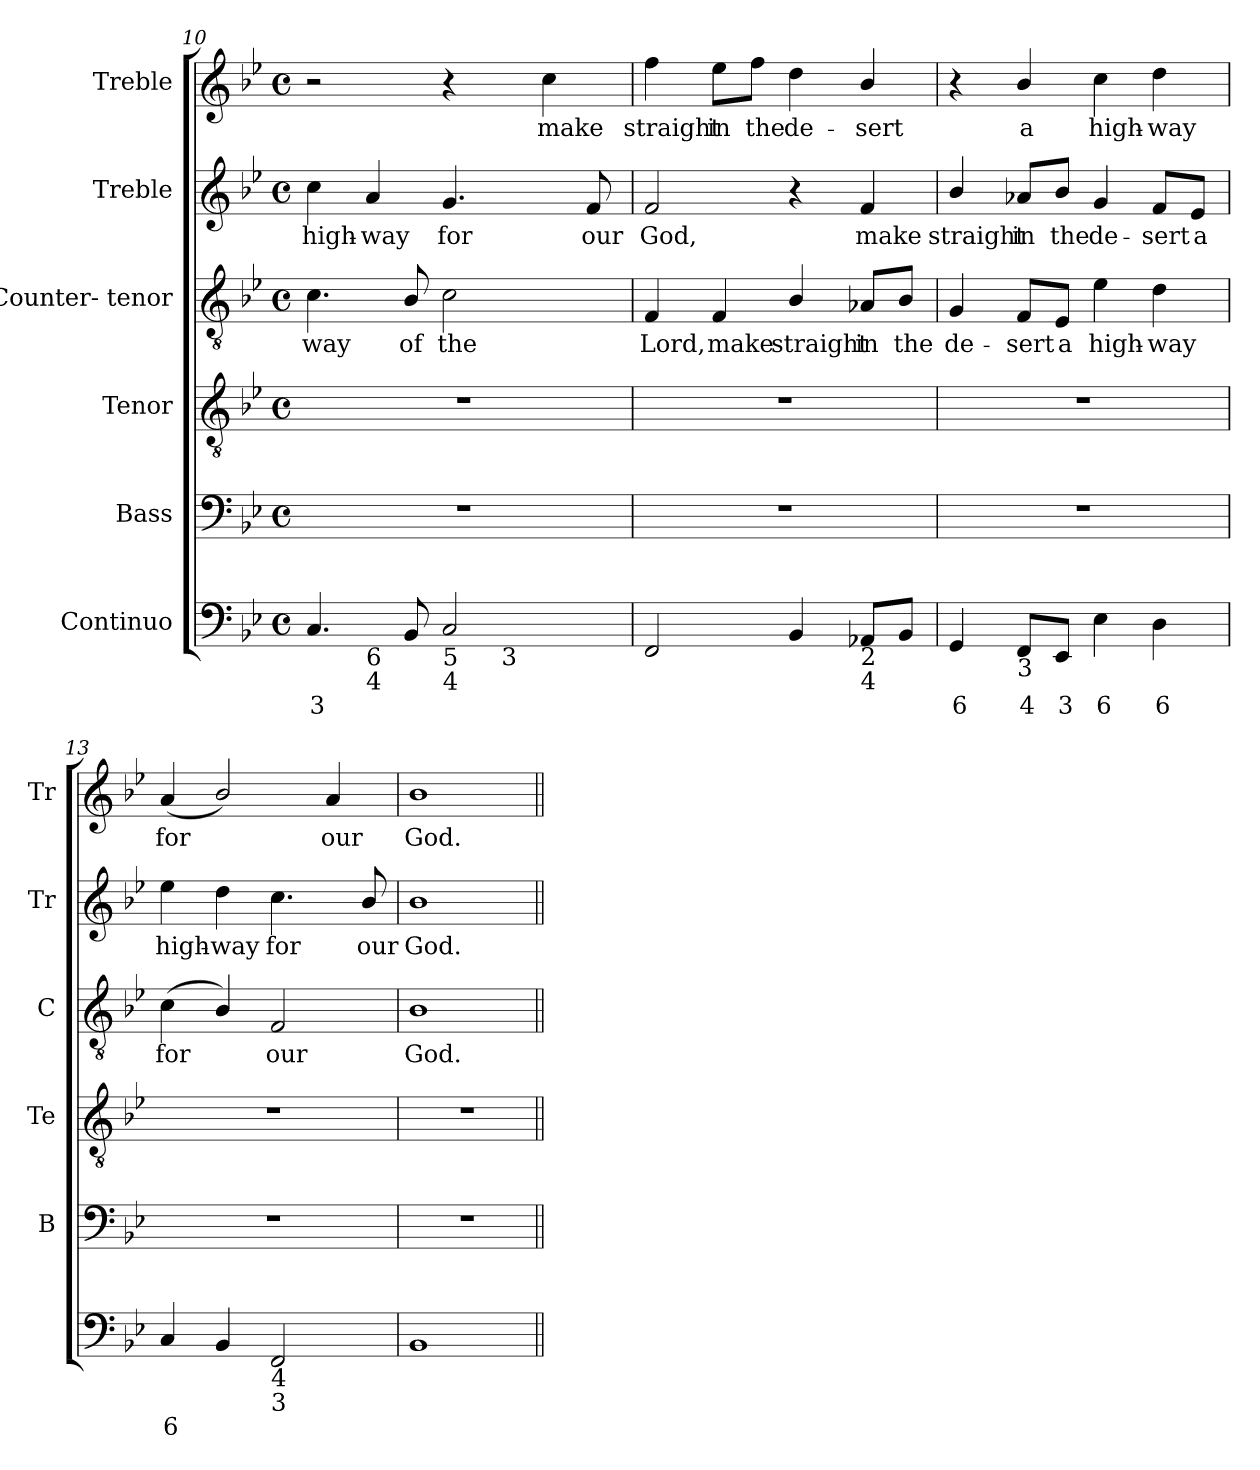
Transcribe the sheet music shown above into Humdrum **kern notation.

**kern	**text	**kern	**kern	**kern	**text	**kern	**text	**kern	**text
*part6	*part6	*part5	*part4	*part3	*part3	*part2	*part2	*part1	*part1
*staff6	*staff6	*staff5	*staff4	*staff3	*staff3	*staff2	*staff2	*staff1	*staff1
*I"Continuo	*	*I"Bass	*I"Tenor	*I"Counter- tenor	*	*I"Treble	*	*I"Treble	*
*	*	*I'B	*I'Te	*I'C	*	*I'Tr	*	*I'Tr	*
*clefF4	*	*clefF4	*clefGv2	*clefGv2	*	*clefG2	*	*clefG2	*
*	*	*	*ITrd7c12	*ITrd7c12	*	*	*	*	*
*k[b-e-]	*	*k[b-e-]	*k[b-e-]	*k[b-e-]	*	*k[b-e-]	*	*k[b-e-]	*
*B-:	*	*B-:	*B-:	*B-:	*	*B-:	*	*B-:	*
*M4/4	*	*M4/4	*M4/4	*M4/4	*	*M4/4	*	*M4/4	*
*met(c)	*	*met(c)	*met(c)	*met(c)	*	*met(c)	*	*met(c)	*
=10	=10	=10	=10	=10	=10	=10	=10	=10	=10
!	!LO:LY:b:color=#000000	!	!	!	!	!	!	!	!
!	!	!	!	!	!LO:LY:b:color=#000000	!	!	!	!
!	!	!	!	!	!	!	!LO:LY:b:color=#000000	!	!
*^	*	*	*	*	*	*	*	*	*
*	*^	*	*	*	*	*	*	*	*	*
4.Ci/	4ryy	2ryy	3	1r	1r	4.Ci\	way	4cci\	high-	2r	.
!	!LO:TX:b:t=6	!	!	!	!	!	!	!	!	!	!
!	!LO:TX:b:t=4	!	!	!	!	!	!	!	!	!	!
!	!	!	!	!	!	!	!	!	!LO:LY:b:color=#000000	!	!
.	2.ryy	.	.	.	.	.	.	4ai/	-way	.	.
!	!	!	!	!	!	!	!LO:LY:b:color=#000000	!	!	!	!
8BB-i/	.	.	.	.	.	8BB-i/	of	.	.	.	.
!	!	!	!	!	!	!	!LO:LY:b:color=#000000	!	!	!	!
!LO:TX:b:t=5	!	!	!	!	!	!	!	!	!	!	!
!LO:TX:b:t=4	!	!	!	!	!	!	!	!	!	!	!
!	!	!	!	!	!	!	!	!	!LO:LY:b:color=#000000	!	!
2Ci/	.	16ryy	.	.	.	2Ci\	the	4.gi/	for	4r	.
.	.	32ryy	.	.	.	.	.	.	.	.	.
.	.	64ryy	.	.	.	.	.	.	.	.	.
.	.	256.ryy	.	.	.	.	.	.	.	.	.
!	!	!LO:TX:b:t=3	!	!	!	!	!	!	!	!	!
.	.	4ryy	.	.	.	.	.	.	.	.	.
!	!	!	!	!	!	!	!	!	!	!	!LO:LY:b:color=#000000
.	.	.	.	.	.	.	.	.	.	4cci\	make
.	.	8ryy	.	.	.	.	.	.	.	.	.
!	!	!	!	!	!	!	!	!	!LO:LY:b:color=#000000	!	!
.	.	.	.	.	.	.	.	8fi/	our	.	.
.	.	128ryy	.	.	.	.	.	.	.	.	.
.	.	512ryy	.	.	.	.	.	.	.	.	.
*v	*v	*v	*	*	*	*	*	*	*	*	*
=11	=11	=11	=11	=11	=11	=11	=11	=11	=11
*^	*	*	*	*	*	*	*	*	*
*	*^	*	*	*	*	*	*	*	*	*
!	!	!	!	!	!	!	!LO:LY:b:color=#000000	!	!	!	!
*v	*v	*v	*	*	*	*	*	*	*	*	*
*^	*	*	*	*	*	*	*	*	*
*	*^	*	*	*	*	*	*	*	*	*
!	!	!	!	!	!	!	!	!	!LO:LY:b:color=#000000	!	!
*v	*v	*v	*	*	*	*	*	*	*	*	*
*^	*	*	*	*	*	*	*	*	*
*	*^	*	*	*	*	*	*	*	*	*
!	!	!	!	!	!	!	!	!	!	!	!LO:LY:b:color=#000000
*v	*v	*v	*	*	*	*	*	*	*	*	*
2FFi/	.	1r	1r	4FFi/	Lord,	2fi/	God,	4ffi\	straight
!	!	!	!	!	!LO:LY:b:color=#000000	!	!	!	!
!	!	!	!	!	!	!	!	!	!LO:LY:b:color=#000000
.	.	.	.	4FFi/	make	.	.	8ee-i\L	in
!	!	!	!	!	!	!	!	!	!LO:LY:b:color=#000000
.	.	.	.	.	.	.	.	8ffi\J	the
!	!	!	!	!	!LO:LY:b:color=#000000	!	!	!	!
!	!	!	!	!	!	!	!	!	!LO:LY:b:color=#000000
4BB-i/	.	.	.	4BB-i/	straight	4r	.	4ddi\	de-
!	!	!	!	!	!LO:LY:b:color=#000000	!	!	!	!
!	!	!	!	!	!	!	!LO:LY:b:color=#000000	!	!
!LO:TX:b:t=2	!	!	!	!	!	!	!	!	!
!LO:TX:b:t=4	!	!	!	!	!	!	!	!	!
!	!	!	!	!	!	!	!	!	!LO:LY:b:color=#000000
8AA-Xi/L	.	.	.	8AA-Xi/L	in	4fi/	make	4b-i/	-sert
!	!	!	!	!	!LO:LY:b:color=#000000	!	!	!	!
8BB-i/J	.	.	.	8BB-i/J	the	.	.	.	.
!!LO:PB:g=z
=12	=12	=12	=12	=12	=12	=12	=12	=12	=12
!	!LO:LY:b:color=#000000	!	!	!	!	!	!	!	!
!	!	!	!	!	!LO:LY:b:color=#000000	!	!	!	!
!	!	!	!	!	!	!	!LO:LY:b:color=#000000	!	!
4GGi/	6	1r	1r	4GGi/	de-	4b-i/	straight	4r	.
!	!LO:LY:b:color=#000000	!	!	!	!	!	!	!	!
!	!	!	!	!	!LO:LY:b:color=#000000	!	!	!	!
!	!	!	!	!	!	!	!LO:LY:b:color=#000000	!	!
!LO:TX:b:t=3	!	!	!	!	!	!	!	!	!
!	!	!	!	!	!	!	!	!	!LO:LY:b:color=#000000
8FFi/L	4	.	.	8FFi/L	-sert	8a-Xi/L	in	4b-i/	a
!	!LO:LY:b:color=#000000	!	!	!	!	!	!	!	!
!	!	!	!	!	!LO:LY:b:color=#000000	!	!	!	!
!	!	!	!	!	!	!	!LO:LY:b:color=#000000	!	!
8EE-i/J	3	.	.	8EE-i/J	a	8b-i/J	the	.	.
!	!LO:LY:b:color=#000000	!	!	!	!	!	!	!	!
!	!	!	!	!	!LO:LY:b:color=#000000	!	!	!	!
!	!	!	!	!	!	!	!LO:LY:b:color=#000000	!	!
!	!	!	!	!	!	!	!	!	!LO:LY:b:color=#000000
4E-i\	6	.	.	4E-i\	high-	4gi/	de-	4cci\	high-
!	!LO:LY:b:color=#000000	!	!	!	!	!	!	!	!
!	!	!	!	!	!LO:LY:b:color=#000000	!	!	!	!
!	!	!	!	!	!	!	!LO:LY:b:color=#000000	!	!
!	!	!	!	!	!	!	!	!	!LO:LY:b:color=#000000
4Di\	6	.	.	4Di\	-way	8fi/L	-sert	4ddi\	-way
!	!	!	!	!	!	!	!LO:LY:b:color=#000000	!	!
.	.	.	.	.	.	8e-i/J	a	.	.
=13	=13	=13	=13	=13	=13	=13	=13	=13	=13
!	!LO:LY:b:color=#000000	!	!	!	!	!	!	!	!
!	!	!	!	!	!LO:LY:b:color=#000000	!	!	!	!
!	!	!	!	!	!	!	!LO:LY:b:color=#000000	!	!
!	!	!	!	!	!	!	!	!	!LO:LY:b:color=#000000
4Ci/	6	1r	1r	(4Ci\	for	4ee-i\	high-	(4ai/	for
!	!	!	!	!	!	!	!LO:LY:b:color=#000000	!	!
4BB-i/	.	.	.	4BB-i/)	.	4ddi\	-way	2b-i/)	.
!	!	!	!	!	!LO:LY:b:color=#000000	!	!	!	!
!LO:TX:b:t=4	!	!	!	!	!	!	!	!	!
!LO:TX:b:t=3	!	!	!	!	!	!	!	!	!
!	!	!	!	!	!	!	!LO:LY:b:color=#000000	!	!
2FFi/	.	.	.	2FFi/	our	4.cci\	for	.	.
!	!	!	!	!	!	!	!	!	!LO:LY:b:color=#000000
.	.	.	.	.	.	.	.	4ai/	our
!	!	!	!	!	!	!	!LO:LY:b:color=#000000	!	!
.	.	.	.	.	.	8b-i/	our	.	.
=14	=14	=14	=14	=14	=14	=14	=14	=14	=14
!	!	!	!	!	!LO:LY:b:color=#000000	!	!	!	!
!	!	!	!	!	!	!	!LO:LY:b:color=#000000	!	!
!	!	!	!	!	!	!	!	!	!LO:LY:b:color=#000000
1BB-i	.	1r	1r	1BB-i	God.	1b-i	God.	1b-i	God.
=||	=||	=||	=||	=||	=||	=||	=||	=||	=||
*-	*-	*-	*-	*-	*-	*-	*-	*-	*-
